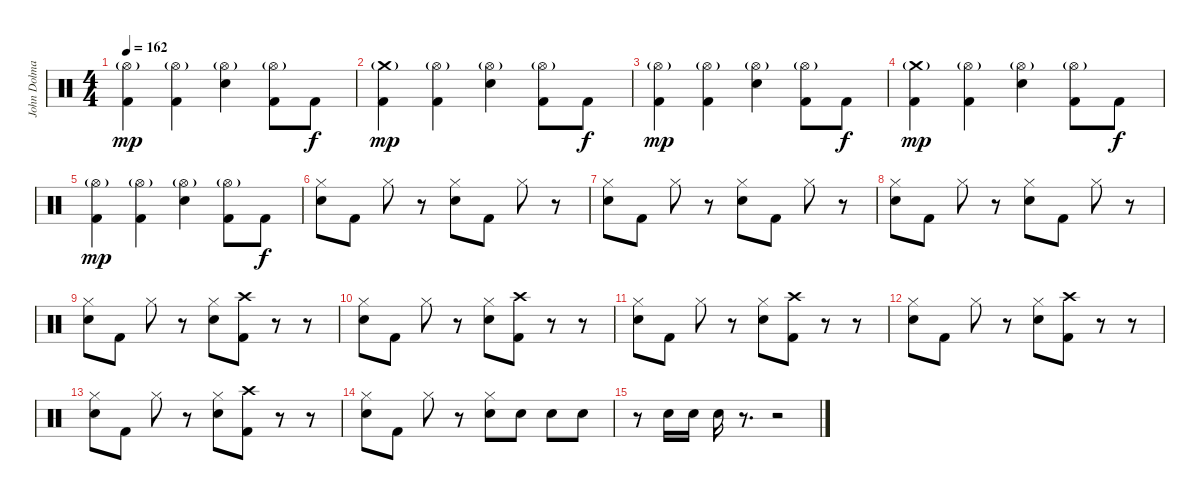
\track ("John Dolmayan" "John Dolma") {instrument percussion}
\staff {score}
\articulation defaults
\ts (4 4)
\tempo 162
\clef neutral
\ks c
("Hi-Hat (open)"{g} "Kick (hit) 2").4{dy mp} ("Hi-Hat (open)"{g} "Kick (hit) 2").4 ("Hi-Hat (open)"{g} "Electric Snare (hit)").4 ("Hi-Hat (open)"{g} "Kick (hit) 2").8 "Kick (hit) 2".8{dy f} |
("Crash medium (hit)"{g} "Kick (hit) 2").4{dy mp} ("Hi-Hat (open)"{g} "Kick (hit) 2").4 ("Hi-Hat (open)"{g} "Electric Snare (hit)").4 ("Hi-Hat (open)"{g} "Kick (hit) 2").8 "Kick (hit) 2".8{dy f} |
("Hi-Hat (open)"{g} "Kick (hit) 2").4{dy mp} ("Hi-Hat (open)"{g} "Kick (hit) 2").4 ("Hi-Hat (open)"{g} "Electric Snare (hit)").4 ("Hi-Hat (open)"{g} "Kick (hit) 2").8 "Kick (hit) 2".8{dy f} |
("Crash medium (hit)"{g} "Kick (hit) 2").4{dy mp} ("Hi-Hat (open)"{g} "Kick (hit) 2").4 ("Hi-Hat (open)"{g} "Electric Snare (hit)").4 ("Hi-Hat (open)"{g} "Kick (hit) 2").8 "Kick (hit) 2".8{dy f} |
("Hi-Hat (open)"{g} "Kick (hit) 2").4{dy mp} ("Hi-Hat (open)"{g} "Kick (hit) 2").4 ("Hi-Hat (open)"{g} "Electric Snare (hit)").4 ("Hi-Hat (open)"{g} "Kick (hit) 2").8 "Kick (hit) 2".8{dy f} |
("Hi-Hat (closed)" "Electric Snare (hit)").8 "Kick (hit) 2".8 "Hi-Hat (closed)".8 r.8 ("Hi-Hat (closed)" "Electric Snare (hit)").8 "Kick (hit) 2".8 "Hi-Hat (closed)".8 r.8 |
("Hi-Hat (closed)" "Electric Snare (hit)").8 "Kick (hit) 2".8 "Hi-Hat (closed)".8 r.8 ("Hi-Hat (closed)" "Electric Snare (hit)").8 "Kick (hit) 2".8 "Hi-Hat (closed)".8 r.8 |
("Hi-Hat (closed)" "Electric Snare (hit)").8 "Kick (hit) 2".8 "Hi-Hat (closed)".8 r.8 ("Hi-Hat (closed)" "Electric Snare (hit)").8 "Kick (hit) 2".8 "Hi-Hat (closed)".8 r.8 |
("Hi-Hat (closed)" "Electric Snare (hit)").8 "Kick (hit) 2".8 "Hi-Hat (closed)".8 r.8 ("Hi-Hat (closed)" "Electric Snare (hit)").8 ("Crash high (hit)" "Kick (hit) 2").8 r.8 r.8 |
("Hi-Hat (closed)" "Electric Snare (hit)").8 "Kick (hit) 2".8 "Hi-Hat (closed)".8 r.8 ("Hi-Hat (closed)" "Electric Snare (hit)").8 ("Crash high (hit)" "Kick (hit) 2").8 r.8 r.8 |
("Hi-Hat (closed)" "Electric Snare (hit)").8 "Kick (hit) 2".8 "Hi-Hat (closed)".8 r.8 ("Hi-Hat (closed)" "Electric Snare (hit)").8 ("Crash high (hit)" "Kick (hit) 2").8 r.8 r.8 |
("Hi-Hat (closed)" "Electric Snare (hit)").8 "Kick (hit) 2".8 "Hi-Hat (closed)".8 r.8 ("Hi-Hat (closed)" "Electric Snare (hit)").8 ("Crash high (hit)" "Kick (hit) 2").8 r.8 r.8 |
("Hi-Hat (closed)" "Electric Snare (hit)").8 "Kick (hit) 2".8 "Hi-Hat (closed)".8 r.8 ("Hi-Hat (closed)" "Electric Snare (hit)").8 ("Crash high (hit)" "Kick (hit) 2").8 r.8 r.8 |
("Hi-Hat (closed)" "Electric Snare (hit)").8 "Kick (hit) 2".8 "Hi-Hat (closed)".8 r.8 ("Hi-Hat (closed)" "Electric Snare (hit)").8 "Electric Snare (hit)".8 "Electric Snare (hit)".8 "Electric Snare (hit)".8 |
r.8 "Electric Snare (hit)".16 "Electric Snare (hit)".16 "Electric Snare (hit)".16 r.8{d} r.2
